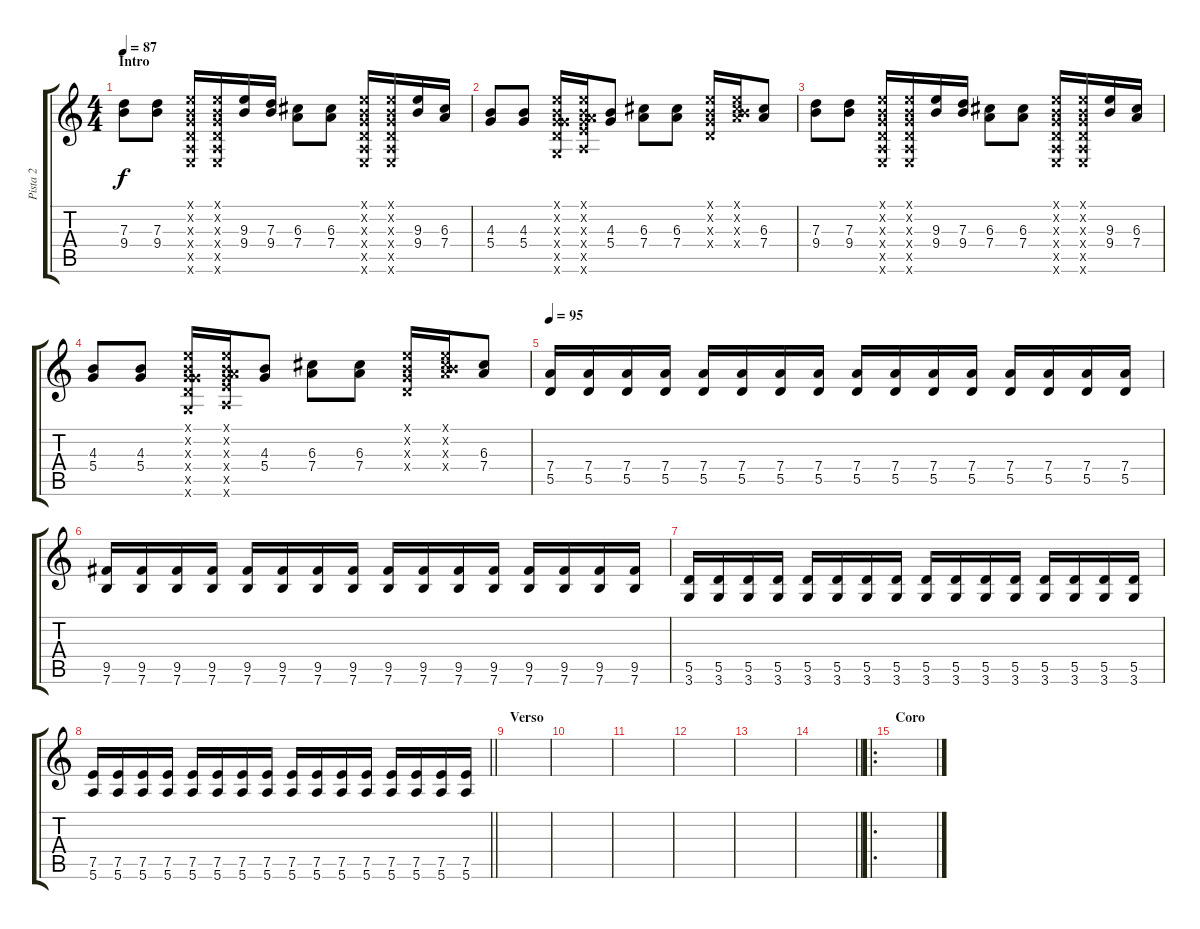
\track ("Pista 2" "Pista 2") {instrument distortionguitar}
\staff {score tabs}
\tuning (E4 B3 G3 D3 A2 E2) {hide}
\ts (4 4)
\section ("" "Intro")
\tempo 87
\tempo 97
\tempo 87
\clef g2
\ks c
(7.3 9.4).8{dy f instrument distortionguitar} (7.3 9.4).8 (0.1{x} 0.2{x} 0.3{x} 0.4{x} 0.5{x} 0.6{x}).16 (0.1{x} 0.2{x} 0.3{x} 0.4{x} 0.5{x} 0.6{x}).16 (9.3 9.4).16 (7.3 9.4).16 (6.3 7.4).8 (6.3 7.4).8 (0.1{x} 0.2{x} 0.3{x} 0.4{x} 0.5{x} 0.6{x}).16 (0.1{x} 0.2{x} 0.3{x} 0.4{x} 0.5{x} 0.6{x}).16 (9.3 9.4).16 (6.3 7.4).16 |
(4.3 5.4).8 (4.3 5.4).8 (0.1{x} 0.2{x} 0.3{x} 5.4{x} 5.5{x} 3.6{x}).16 (0.1{x} 0.2{x} 0.3{x} 7.4{x} 7.5{x} 5.6{x}).16 (4.3 5.4).8 (6.3 7.4).8 (6.3 7.4).8 (0.1{x} 0.2{x} 0.3{x} 0.4{x}).16 (0.1{x} 0.2{x} 6.3{x} 7.4{x}).16 (6.3 7.4).8 |
(7.3 9.4).8 (7.3 9.4).8 (0.1{x} 0.2{x} 0.3{x} 0.4{x} 0.5{x} 0.6{x}).16 (0.1{x} 0.2{x} 0.3{x} 0.4{x} 0.5{x} 0.6{x}).16 (9.3 9.4).16 (7.3 9.4).16 (6.3 7.4).8 (6.3 7.4).8 (0.1{x} 0.2{x} 0.3{x} 0.4{x} 0.5{x} 0.6{x}).16 (0.1{x} 0.2{x} 0.3{x} 0.4{x} 0.5{x} 0.6{x}).16 (9.3 9.4).16 (6.3 7.4).16 |
(4.3 5.4).8 (4.3 5.4).8 (0.1{x} 0.2{x} 0.3{x} 5.4{x} 5.5{x} 3.6{x}).16 (0.1{x} 0.2{x} 0.3{x} 7.4{x} 7.5{x} 5.6{x}).16 (4.3 5.4).8 (6.3 7.4).8 (6.3 7.4).8 (0.1{x} 0.2{x} 0.3{x} 0.4{x}).16 (0.1{x} 0.2{x} 6.3{x} 7.4{x}).16 (6.3 7.4).8 |
\tempo 95
(7.4 5.5).16{instrument electricguitarmuted} (7.4 5.5).16 (7.4 5.5).16 (7.4 5.5).16 (7.4 5.5).16 (7.4 5.5).16 (7.4 5.5).16 (7.4 5.5).16 (7.4 5.5).16 (7.4 5.5).16 (7.4 5.5).16 (7.4 5.5).16 (7.4 5.5).16 (7.4 5.5).16 (7.4 5.5).16 (7.4 5.5).16 |
(9.5 7.6).16 (9.5 7.6).16 (9.5 7.6).16 (9.5 7.6).16 (9.5 7.6).16 (9.5 7.6).16 (9.5 7.6).16 (9.5 7.6).16 (9.5 7.6).16 (9.5 7.6).16 (9.5 7.6).16 (9.5 7.6).16 (9.5 7.6).16 (9.5 7.6).16 (9.5 7.6).16 (9.5 7.6).16 |
(5.5 3.6).16 (5.5 3.6).16 (5.5 3.6).16 (5.5 3.6).16 (5.5 3.6).16 (5.5 3.6).16 (5.5 3.6).16 (5.5 3.6).16 (5.5 3.6).16 (5.5 3.6).16 (5.5 3.6).16 (5.5 3.6).16 (5.5 3.6).16 (5.5 3.6).16 (5.5 3.6).16 (5.5 3.6).16 |
\barLineRight lightlight
(7.5 5.6).16 (7.5 5.6).16 (7.5 5.6).16 (7.5 5.6).16 (7.5 5.6).16 (7.5 5.6).16 (7.5 5.6).16 (7.5 5.6).16 (7.5 5.6).16 (7.5 5.6).16 (7.5 5.6).16 (7.5 5.6).16 (7.5 5.6).16 (7.5 5.6).16 (7.5 5.6).16 (7.5 5.6).16 |
\section ("" "Verso")
|
|
|
|
|
\barLineRight lightlight
|
\ro
\section ("" "Coro")
